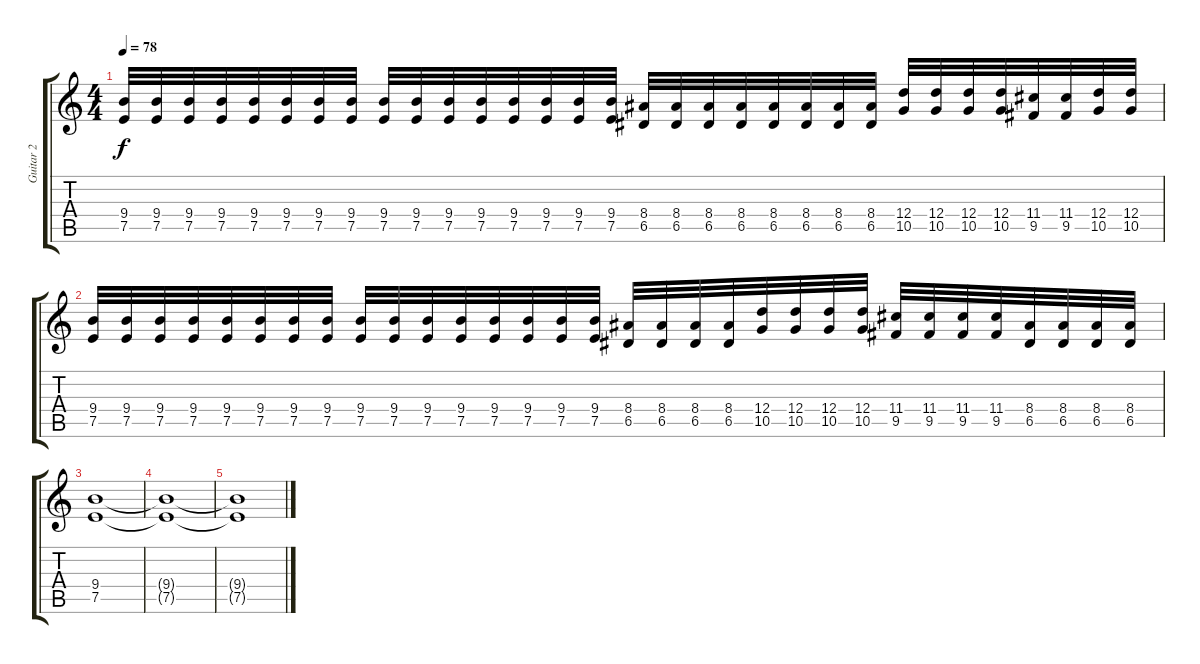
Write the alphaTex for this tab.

\track ("Guitar 2" "Guitar 2") {instrument distortionguitar}
\staff {score tabs}
\tuning (E4 B3 G3 D3 A2 E2) {hide}
\ts (4 4)
\tempo 78
\clef g2
\ks c
(9.4 7.5).32{dy f} (9.4 7.5).32 (9.4 7.5).32 (9.4 7.5).32 (9.4 7.5).32 (9.4 7.5).32 (9.4 7.5).32 (9.4 7.5).32 (9.4 7.5).32 (9.4 7.5).32 (9.4 7.5).32 (9.4 7.5).32 (9.4 7.5).32 (9.4 7.5).32 (9.4 7.5).32 (9.4 7.5).32 (8.4 6.5).32 (8.4 6.5).32 (8.4 6.5).32 (8.4 6.5).32 (8.4 6.5).32 (8.4 6.5).32 (8.4 6.5).32 (8.4 6.5).32 (12.4 10.5).32 (12.4 10.5).32 (12.4 10.5).32 (12.4 10.5).32 (11.4 9.5).32 (11.4 9.5).32 (12.4 10.5).32 (12.4 10.5).32 |
(9.4 7.5).32 (9.4 7.5).32 (9.4 7.5).32 (9.4 7.5).32 (9.4 7.5).32 (9.4 7.5).32 (9.4 7.5).32 (9.4 7.5).32 (9.4 7.5).32 (9.4 7.5).32 (9.4 7.5).32 (9.4 7.5).32 (9.4 7.5).32 (9.4 7.5).32 (9.4 7.5).32 (9.4 7.5).32 (8.4 6.5).32 (8.4 6.5).32 (8.4 6.5).32 (8.4 6.5).32 (12.4 10.5).32 (12.4 10.5).32 (12.4 10.5).32 (12.4 10.5).32 (11.4 9.5).32 (11.4 9.5).32 (11.4 9.5).32 (11.4 9.5).32 (8.4 6.5).32 (8.4 6.5).32 (8.4 6.5).32 (8.4 6.5).32 |
(9.4 7.5).1 |
(9.4{t} 7.5{t}).1 |
(9.4{t} 7.5{t}).1
